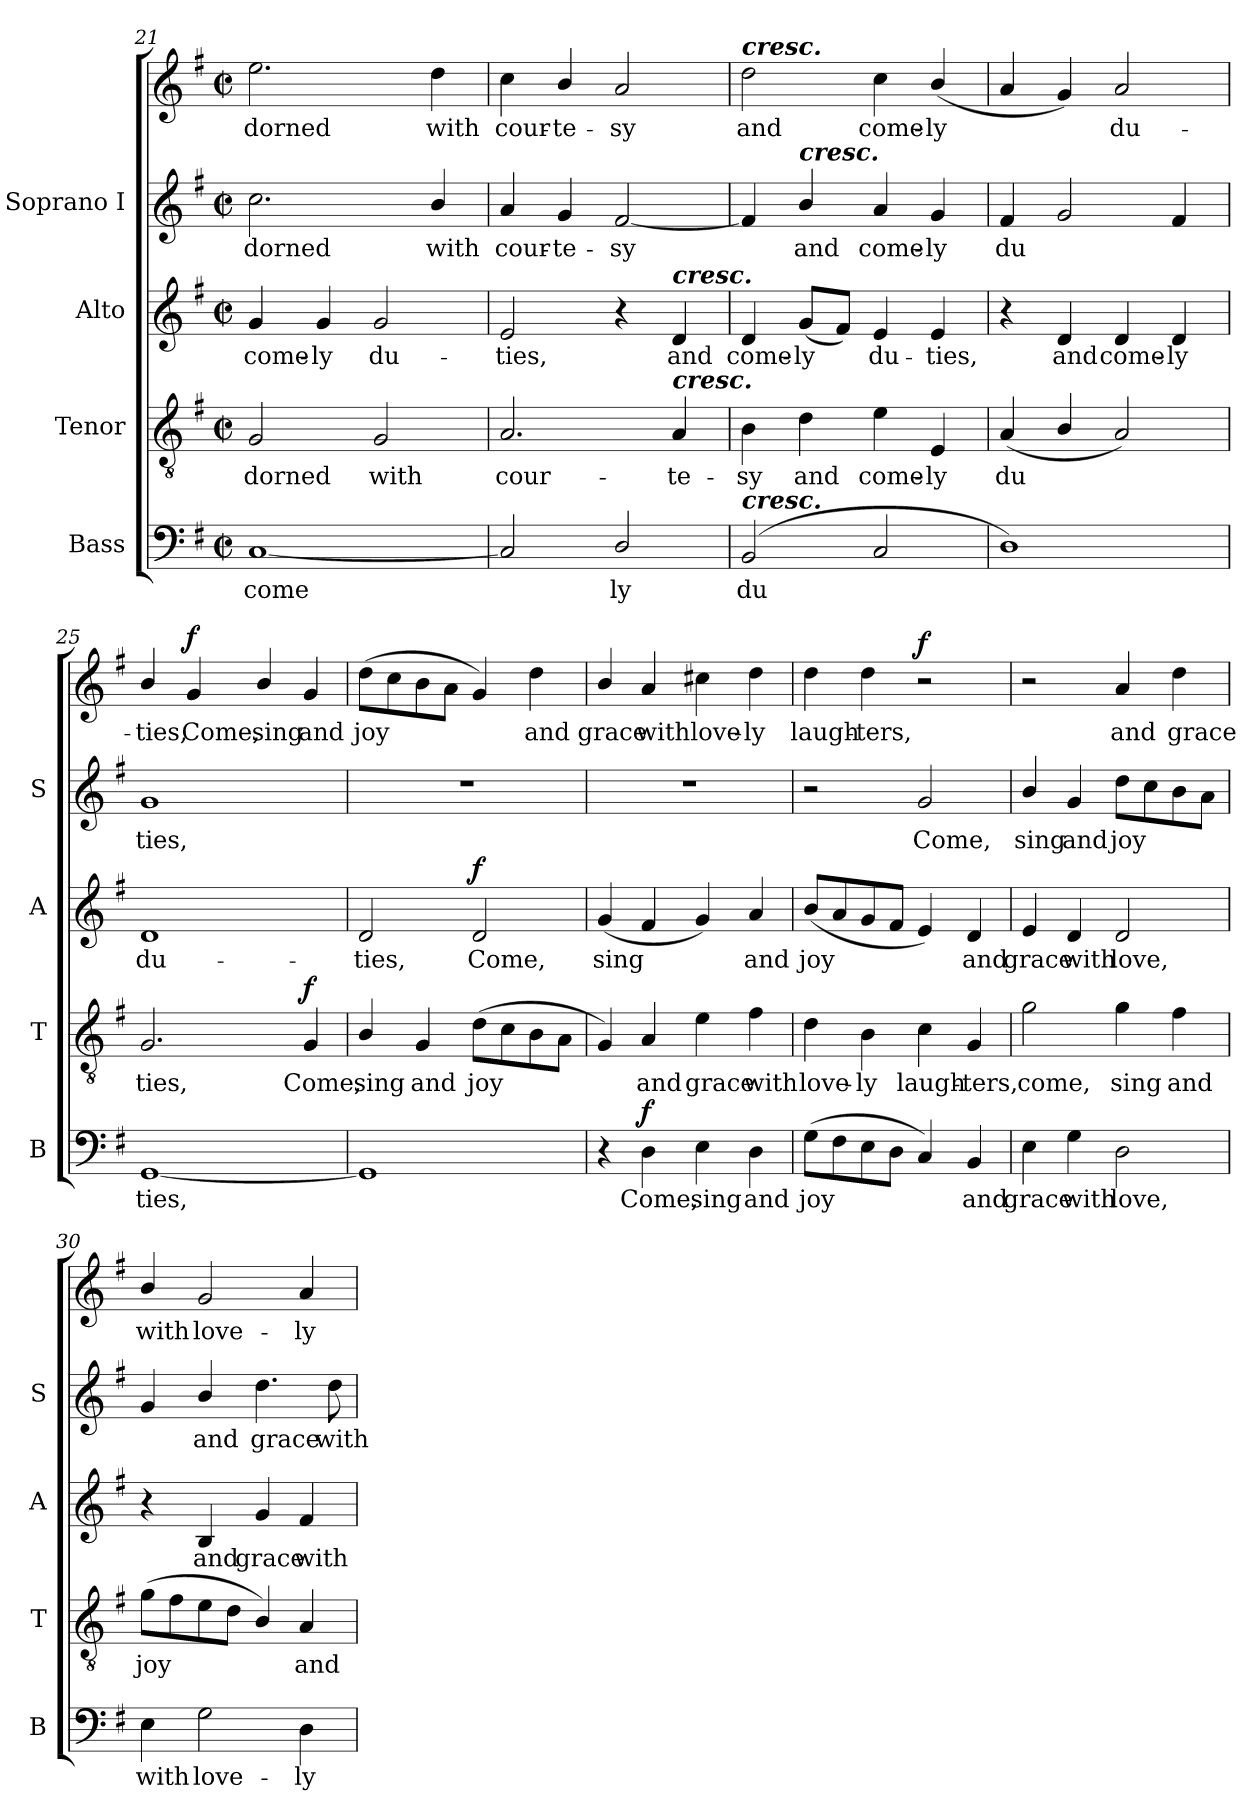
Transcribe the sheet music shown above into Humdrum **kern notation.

**kern	**text	**dynam	**kern	**text	**dynam	**kern	**text	**dynam	**kern	**text	**kern	**text	**dynam
*part4	*part4	*part4	*part3	*part3	*part3	*part2	*part2	*part2	*part1	*part1	*part1	*part1	*part1
*staff5	*staff5	*staff5	*staff4	*staff4	*staff4	*staff3	*staff3	*staff3	*staff2	*staff2	*staff1	*staff1	*staff1/2
*I"Bass	*	*	*I"Tenor	*	*	*I"Alto	*	*	*I"Soprano I	*	*	*	*
*I'B	*	*	*I'T	*	*	*I'A	*	*	*I'S	*	*	*	*
*clefF4	*	*	*clefGv2	*	*	*clefG2	*	*	*clefG2	*	*clefG2	*	*
*k[f#]	*	*	*k[f#]	*	*	*k[f#]	*	*	*k[f#]	*	*k[f#]	*	*
*G:	*	*	*G:	*	*	*G:	*	*	*G:	*	*G:	*	*
*M2/2	*	*	*M2/2	*	*	*M2/2	*	*	*M2/2	*	*M2/2	*	*
*met(c|)	*	*	*met(c|)	*	*	*met(c|)	*	*	*met(c|)	*	*met(c|)	*	*
=21	=21	=21	=21	=21	=21	=21	=21	=21	=21	=21	=21	=21	=21
!	!LO:LY:b	!	!	!LO:LY:b	!	!	!LO:LY:b	!	!	!LO:LY:b	!	!LO:LY:b	!
[1C	come­	.	2G/	-dorned	.	4g/	come-	.	2.cc\	dorned	2.ee\	-dorned	.
!	!	!	!	!	!	!	!LO:LY:b	!	!	!	!	!	!
.	.	.	.	.	.	4g/	-ly	.	.	.	.	.	.
!	!	!	!	!LO:LY:b	!	!	!LO:LY:b	!	!	!	!	!	!
.	.	.	2G/	with	.	2g/	du-	.	.	.	.	.	.
!	!	!	!	!	!	!	!	!	!	!LO:LY:b	!	!LO:LY:b	!
.	.	.	.	.	.	.	.	.	4b/	with	4dd\	with	.
!!LO:LB:g=z
=22	=22	=22	=22	=22	=22	=22	=22	=22	=22	=22	=22	=22	=22
!	!	!	!	!LO:LY:b	!	!	!LO:LY:b	!	!	!LO:LY:b	!	!LO:LY:b	!
2C/]	.	.	2.A/	cour-	.	2e/	-ties,	.	4a/	cour-	4cc\	cour-	.
!	!	!	!	!	!	!	!	!	!	!LO:LY:b	!	!LO:LY:b	!
.	.	.	.	.	.	.	.	.	4g/	-te-	4b/	-te-	.
!	!LO:LY:b	!	!	!	!	!	!	!	!	!LO:LY:b	!	!LO:LY:b	!
2D/	ly	.	.	.	.	4r	.	.	[2f#/	-sy	2a/	-sy	.
!	!	!	!	!	!	!LO:TX:a:Bi:t=cresc.	!	!	!	!	!	!	!
!	!	!	!LO:TX:a:Bi:t=cresc.	!	!	!	!	!	!	!	!	!	!
!	!	!	!	!LO:LY:b	!	!	!LO:LY:b	!	!	!	!	!	!
.	.	.	4A/	-te-	.	4d/	and	.	.	.	.	.	.
=23	=23	=23	=23	=23	=23	=23	=23	=23	=23	=23	=23	=23	=23
!	!	!	!	!	!	!	!	!	!	!	!LO:TX:a:Bi:t=cresc.	!	!
!LO:TX:a:Bi:t=cresc.	!	!	!	!	!	!	!	!	!	!	!	!	!
!	!LO:LY:b	!	!	!LO:LY:b	!	!	!LO:LY:b	!	!	!	!	!LO:LY:b	!
(<2BB/	du­	.	4B\	-sy	.	4d/	come-	.	4f#/]	.	2dd\	and	.
!	!	!	!	!	!	!	!	!	!LO:TX:a:Bi:t=cresc.	!	!	!	!
!	!	!	!	!LO:LY:b	!	!	!LO:LY:b	!	!	!LO:LY:b	!	!	!
.	.	.	4d\	and	.	(<8g/L	-ly	.	4b/	and	.	.	.
.	.	.	.	.	.	8f#/J)	.	.	.	.	.	.	.
!	!	!	!	!LO:LY:b	!	!	!LO:LY:b	!	!	!LO:LY:b	!	!LO:LY:b	!
2C/	.	.	4e\	come-	.	4e/	du-	.	4a/	come-	4cc\	come-	.
!	!	!	!	!LO:LY:b	!	!	!LO:LY:b	!	!	!LO:LY:b	!	!LO:LY:b	!
.	.	.	4E/	-ly	.	4e/	-ties,	.	4g/	-ly	(<4b/	-ly	.
=24	=24	=24	=24	=24	=24	=24	=24	=24	=24	=24	=24	=24	=24
!	!	!	!	!LO:LY:b	!	!	!	!	!	!LO:LY:b	!	!	!
1D)	.	.	(<4A/	du­	.	4r	.	.	4f#/	-du­	4a/	.	.
!	!	!	!	!	!	!	!LO:LY:b	!	!	!	!	!	!
.	.	.	4B/	.	.	4d/	and	.	2g/	.	4g/)	.	.
!	!	!	!	!	!	!	!LO:LY:b	!	!	!	!	!LO:LY:b	!
.	.	.	2A/)	.	.	4d/	come-	.	.	.	2a/	du-	.
!	!	!	!	!	!	!	!LO:LY:b	!	!	!	!	!	!
.	.	.	.	.	.	4d/	-ly	.	4f#/	.	.	.	.
=25	=25	=25	=25	=25	=25	=25	=25	=25	=25	=25	=25	=25	=25
!	!LO:LY:b	!	!	!LO:LY:b	!	!	!LO:LY:b	!	!	!LO:LY:b	!	!LO:LY:b	!
[1GG	ties,	.	2.G/	ties,	.	1d	du-	.	1g	ties,	4b/	ties,	.
!	!	!	!	!	!	!	!	!	!	!	!	!LO:LY:b	!LO:DY:b
.	.	.	.	.	.	.	.	.	.	.	4g/	Come,	f
!	!	!	!	!	!	!	!	!	!	!	!	!LO:LY:b	!
.	.	.	.	.	.	.	.	.	.	.	4b/	sing	.
!	!	!	!	!LO:LY:b	!LO:DY:b	!	!	!	!	!	!	!LO:LY:b	!
.	.	.	4G/	Come,	f	.	.	.	.	.	4g/	and	.
!!LO:PB:g=z
=26	=26	=26	=26	=26	=26	=26	=26	=26	=26	=26	=26	=26	=26
!	!	!	!	!LO:LY:b	!	!	!LO:LY:b	!	!	!	!	!LO:LY:b	!
1GG]	.	.	4B/	sing	.	2d/	-ties,	.	1r	.	(>8dd\L	joy	.
.	.	.	.	.	.	.	.	.	.	.	8cc\	.	.
!	!	!	!	!LO:LY:b	!	!	!	!	!	!	!	!	!
.	.	.	4G/	and	.	.	.	.	.	.	8b\	.	.
.	.	.	.	.	.	.	.	.	.	.	8a\J	.	.
!	!	!	!	!LO:LY:b	!	!	!LO:LY:b	!LO:DY:b	!	!	!	!	!
.	.	.	(>8d\L	joy	.	2d/	Come,	f	.	.	4g/)	.	.
.	.	.	8c\	.	.	.	.	.	.	.	.	.	.
!	!	!	!	!	!	!	!	!	!	!	!	!LO:LY:b	!
.	.	.	8B\	.	.	.	.	.	.	.	4dd\	and	.
.	.	.	8A\J	.	.	.	.	.	.	.	.	.	.
=27	=27	=27	=27	=27	=27	=27	=27	=27	=27	=27	=27	=27	=27
!	!	!	!	!	!	!	!LO:LY:b	!	!	!	!	!LO:LY:b	!
4r	.	.	4G/)	.	.	(<4g/	sing	.	1r	.	4b/	grace	.
!	!LO:LY:b	!LO:DY:b	!	!LO:LY:b	!	!	!	!	!	!	!	!LO:LY:b	!
4D\	Come,	f	4A/	and	.	4f#/	.	.	.	.	4a/	with	.
!	!LO:LY:b	!	!	!LO:LY:b	!	!	!	!	!	!	!	!LO:LY:b	!
4E\	sing	.	4e\	grace	.	4g/)	.	.	.	.	4cc#X\	love-	.
!	!LO:LY:b	!	!	!LO:LY:b	!	!	!LO:LY:b	!	!	!	!	!LO:LY:b	!
4D\	and	.	4f#\	with	.	4a/	and	.	.	.	4dd\	-ly	.
=28	=28	=28	=28	=28	=28	=28	=28	=28	=28	=28	=28	=28	=28
!	!LO:LY:b	!	!	!LO:LY:b	!	!	!LO:LY:b	!	!	!	!	!LO:LY:b	!
(>8G\L	joy	.	4d\	love-	.	(<8b/L	joy	.	2r	.	4dd\	laugh-	.
8F#\	.	.	.	.	.	8a/	.	.	.	.	.	.	.
!	!	!	!	!LO:LY:b	!	!	!	!	!	!	!	!LO:LY:b	!
8E\	.	.	4B\	-ly	.	8g/	.	.	.	.	4dd\	-ters,	.
8D\J	.	.	.	.	.	8f#/J	.	.	.	.	.	.	.
!	!	!	!	!LO:LY:b	!	!	!	!	!	!LO:LY:b	!	!	!LO:DY:b=2
4C/)	.	.	4c\	laugh-	.	4e/)	.	.	2g/	Come,	2r	.	f
!	!LO:LY:b	!	!	!LO:LY:b	!	!	!LO:LY:b	!	!	!	!	!	!
4BB/	and	.	4G/	-ters,	.	4d/	and	.	.	.	.	.	.
!!LO:LB:g=z
=29	=29	=29	=29	=29	=29	=29	=29	=29	=29	=29	=29	=29	=29
!	!LO:LY:b	!	!	!LO:LY:b	!	!	!LO:LY:b	!	!	!LO:LY:b	!	!	!
4E\	grace	.	2g\	come,	.	4e/	grace	.	4b/	sing	2r	.	.
!	!LO:LY:b	!	!	!	!	!	!LO:LY:b	!	!	!LO:LY:b	!	!	!
4G\	with	.	.	.	.	4d/	with	.	4g/	and	.	.	.
!	!LO:LY:b	!	!	!LO:LY:b	!	!	!LO:LY:b	!	!	!LO:LY:b	!	!LO:LY:b	!
2D\	love,	.	4g\	sing	.	2d/	love,	.	8dd\L	joy	4a/	and	.
.	.	.	.	.	.	.	.	.	8cc\	.	.	.	.
!	!	!	!	!LO:LY:b	!	!	!	!	!	!	!	!LO:LY:b	!
.	.	.	4f#\	and	.	.	.	.	8b\	.	4dd\	grace	.
.	.	.	.	.	.	.	.	.	8a\J	.	.	.	.
=30	=30	=30	=30	=30	=30	=30	=30	=30	=30	=30	=30	=30	=30
!	!LO:LY:b	!	!	!LO:LY:b	!	!	!	!	!	!	!	!LO:LY:b	!
4E\	with	.	(>8g\L	joy	.	4r	.	.	4g/	.	4b/	with	.
.	.	.	8f#\	.	.	.	.	.	.	.	.	.	.
!	!LO:LY:b	!	!	!	!	!	!LO:LY:b	!	!	!LO:LY:b	!	!LO:LY:b	!
2G\	love-	.	8e\	.	.	4B/	and	.	4b/	and	2g/	love-	.
.	.	.	8d\J	.	.	.	.	.	.	.	.	.	.
!	!	!	!	!	!	!	!LO:LY:b	!	!	!LO:LY:b	!	!	!
.	.	.	4B/)	.	.	4g/	grace	.	4.dd\	grace	.	.	.
!	!LO:LY:b	!	!	!LO:LY:b	!	!	!LO:LY:b	!	!	!	!	!LO:LY:b	!
4D\	-ly	.	4A/	and	.	4f#/	with	.	.	.	4a/	-ly	.
!	!	!	!	!	!	!	!	!	!	!LO:LY:b	!	!	!
.	.	.	.	.	.	.	.	.	8dd\	with	.	.	.
=	=	=	=	=	=	=	=	=	=	=	=	=	=
*-	*-	*-	*-	*-	*-	*-	*-	*-	*-	*-	*-	*-	*-
